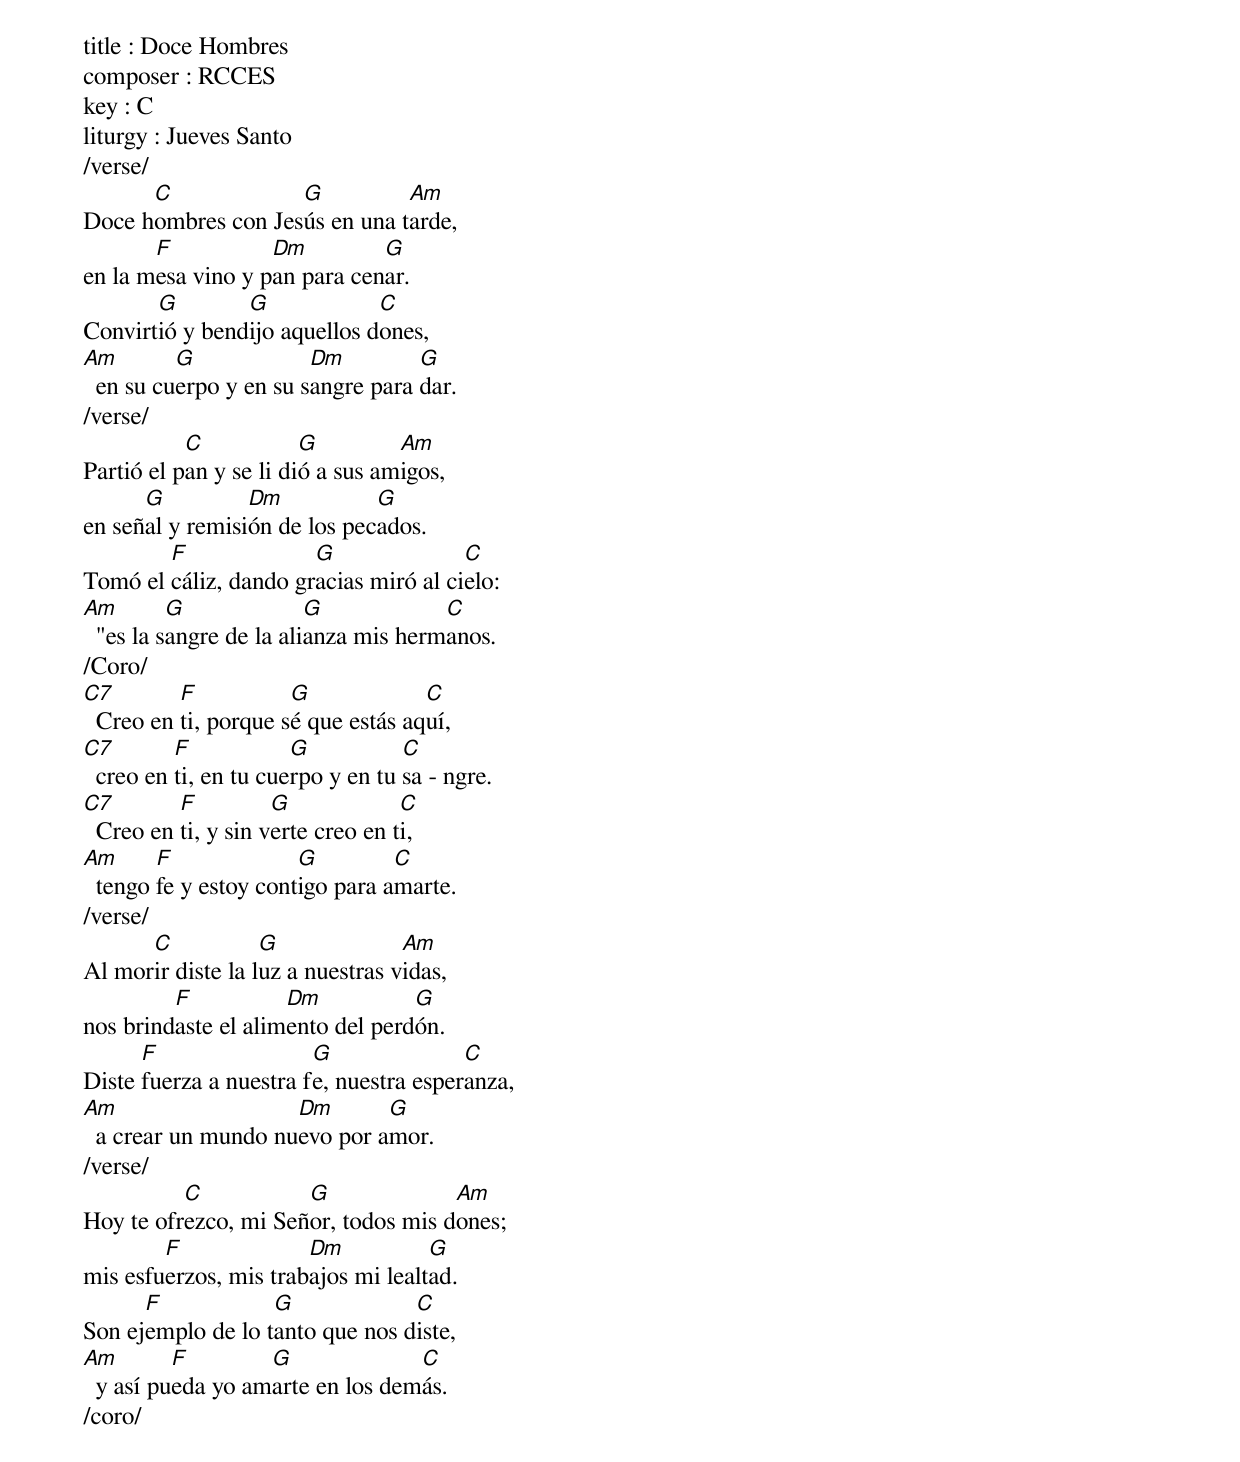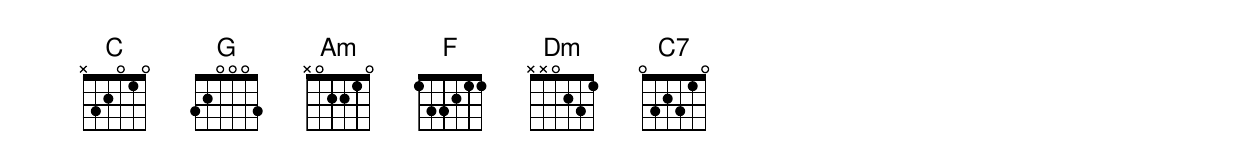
title : Doce Hombres
composer : RCCES
key : C
liturgy : Jueves Santo
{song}
/verse/
Doce h[C]ombres con Jes[G]ús en una t[Am]arde,
en la m[F]esa vino y p[Dm]an para cen[G]ar.
Convirt[G]ió y bend[G]ijo aquellos d[C]ones,
[Am]  en su cu[G]erpo y en su s[Dm]angre para [G]dar.
/verse/
Partió el p[C]an y se li di[G]ó a sus am[Am]igos,
en señ[G]al y remisi[Dm]ón de los pec[G]ados.
Tomó el [F]cáliz, dando gr[G]acias miró al ci[C]elo:
[Am]  "es la s[G]angre de la ali[G]anza mis herm[C]anos.
/Coro/
[C7]  Creo en [F]ti, porque s[G]é que estás aq[C]uí,
[C7]  creo en [F]ti, en tu cue[G]rpo y en tu [C]sa - ngre.
[C7]  Creo en [F]ti, y sin v[G]erte creo en t[C]i,
[Am]  tengo [F]fe y estoy cont[G]igo para a[C]marte.
/verse/
Al mor[C]ir diste la l[G]uz a nuestras v[Am]idas,
nos brind[F]aste el alim[Dm]ento del perd[G]ón.
Diste [F]fuerza a nuestra f[G]e, nuestra esper[C]anza,
[Am]  a crear un mundo nu[Dm]evo por a[G]mor.
/verse/
Hoy te ofr[C]ezco, mi Señ[G]or, todos mis d[Am]ones;
mis esfu[F]erzos, mis trab[Dm]ajos mi lealt[G]ad.
Son ej[F]emplo de lo t[G]anto que nos d[C]iste,
[Am]  y así pu[F]eda yo am[G]arte en los dem[C]ás.
/coro/
